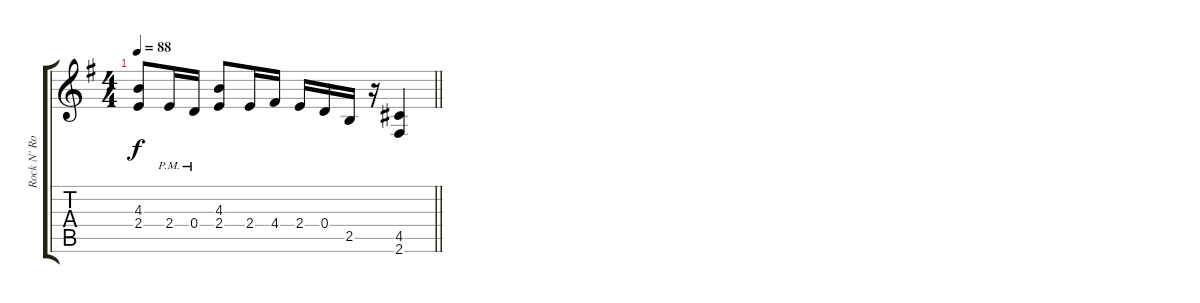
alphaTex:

\track ("Rock N' Rolf" "Rock N' Ro") {instrument distortionguitar}
\staff {score tabs}
\tuning (E4 B3 G3 D3 A2 E2) {hide}
\ts (4 4)
\tempo 88
\clef g2
\barLineRight lightlight
\ks eminor
(4.3 2.4).8{dy f} 2.4{pm}.16 0.4{pm}.16 (4.3 2.4).8 2.4.16 4.4.16 2.4.16 0.4.16 2.5.16 r.16 (4.5 2.6).4
